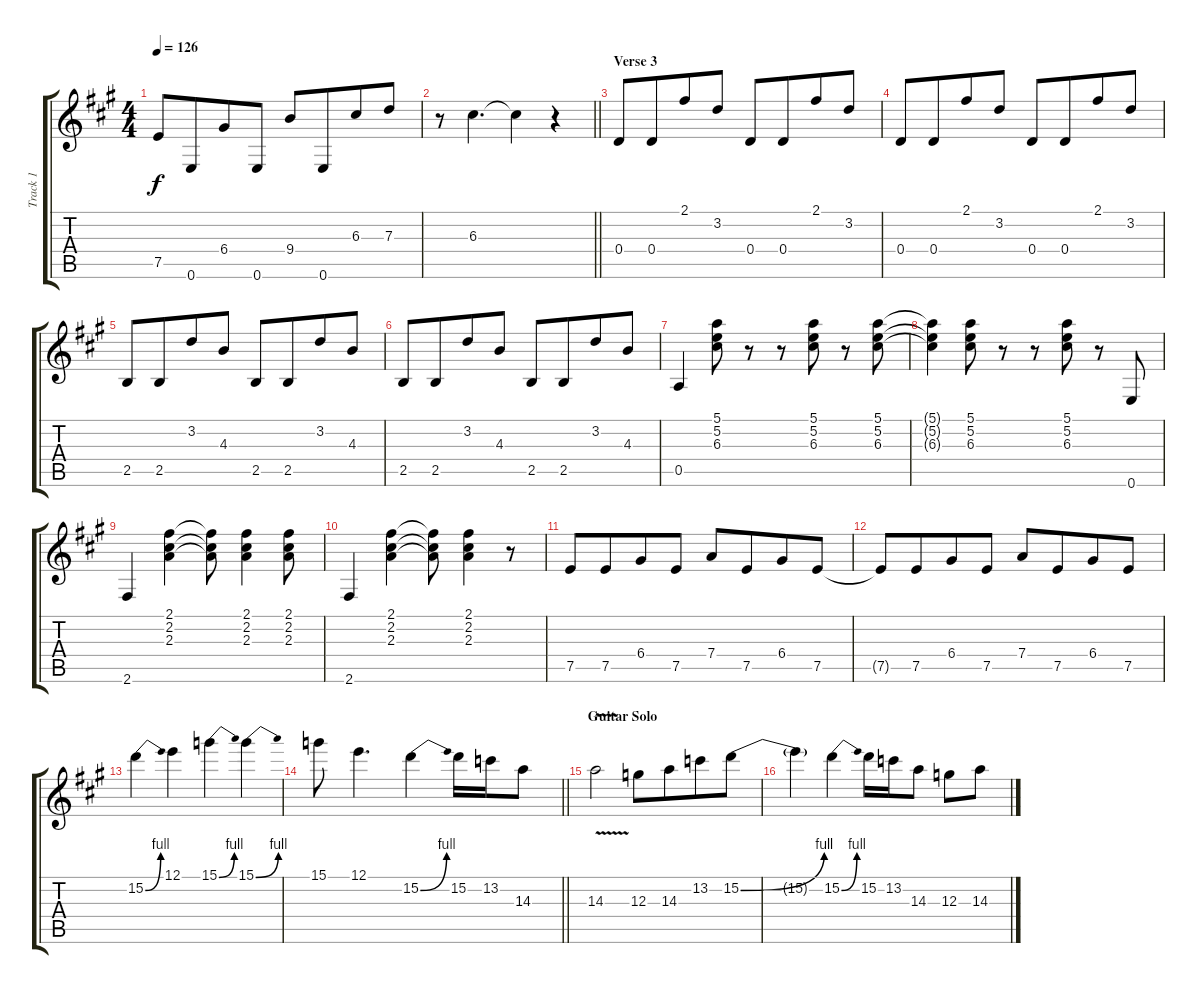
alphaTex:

\track ("Track 1" "Track 1") {instrument electricguitarclean}
\staff {score tabs}
\tuning (E4 B3 G3 D3 A2 E2) {hide}
\ts (4 4)
\tempo 126
\clef g2
\ks a
7.5.8{dy f} 0.6.8{beam merge} 6.4.8 0.6.8 9.4.8 0.6.8{beam merge} 6.3.8 7.3.8 |
\barLineRight lightlight
r.8 6.3.4{d} 6.3{t}.4 r.4 |
\section ("" "Verse 3")
0.4.8 0.4.8{beam merge} 2.1.8 3.2.8 0.4.8 0.4.8{beam merge} 2.1.8 3.2.8 |
0.4.8 0.4.8{beam merge} 2.1.8 3.2.8 0.4.8 0.4.8{beam merge} 2.1.8 3.2.8 |
2.5.8 2.5.8{beam merge} 3.2.8 4.3.8 2.5.8 2.5.8{beam merge} 3.2.8 4.3.8 |
2.5.8 2.5.8{beam merge} 3.2.8 4.3.8 2.5.8 2.5.8{beam merge} 3.2.8 4.3.8 |
0.5.4 (5.1 5.2 6.3).8 r.8 r.8 (5.1 5.2 6.3).8 r.8 (5.1 5.2 6.3).8 |
(5.1{t} 5.2{t} 6.3{t}).4 (5.1 5.2 6.3).8 r.8 r.8 (5.1 5.2 6.3).8 r.8 0.6.8 |
2.6.4 (2.1 2.2 2.3).4 (2.1{t} 2.2{t} 2.3{t}).8 (2.1 2.2 2.3).4 (2.1 2.2 2.3).8 |
2.6.4 (2.1 2.2 2.3).4 (2.1{t} 2.2{t} 2.3{t}).8 (2.1 2.2 2.3).4 r.8 |
7.5.8 7.5.8{beam merge} 6.4.8 7.5.8 7.4.8 7.5.8{beam merge} 6.4.8 7.5.8 |
7.5{t}.8 7.5.8{beam merge} 6.4.8 7.5.8 7.4.8 7.5.8{beam merge} 6.4.8 7.5.8 |
15.2{be (bend 0 0 60 4)}.4 12.1.4 15.1{be (bend 0 0 60 4)}.4 15.1{be (bend 0 0 60 4)}.4 |
\barLineRight lightlight
15.1.8 12.1.4{d} 15.2{be (bend 0 0 60 4)}.4 15.2.16 13.2.16 14.3.8 |
\section ("" "Guitar Solo")
14.3{v}.2 12.3.8 14.3.8{beam merge} 13.2.8 15.2{be (bend 0 0 60 4)}.8 |
15.2{t}.4 15.2{be (bend 0 0 60 4)}.4 15.2.16 13.2.16 14.3.8 12.3.8 14.3.8
